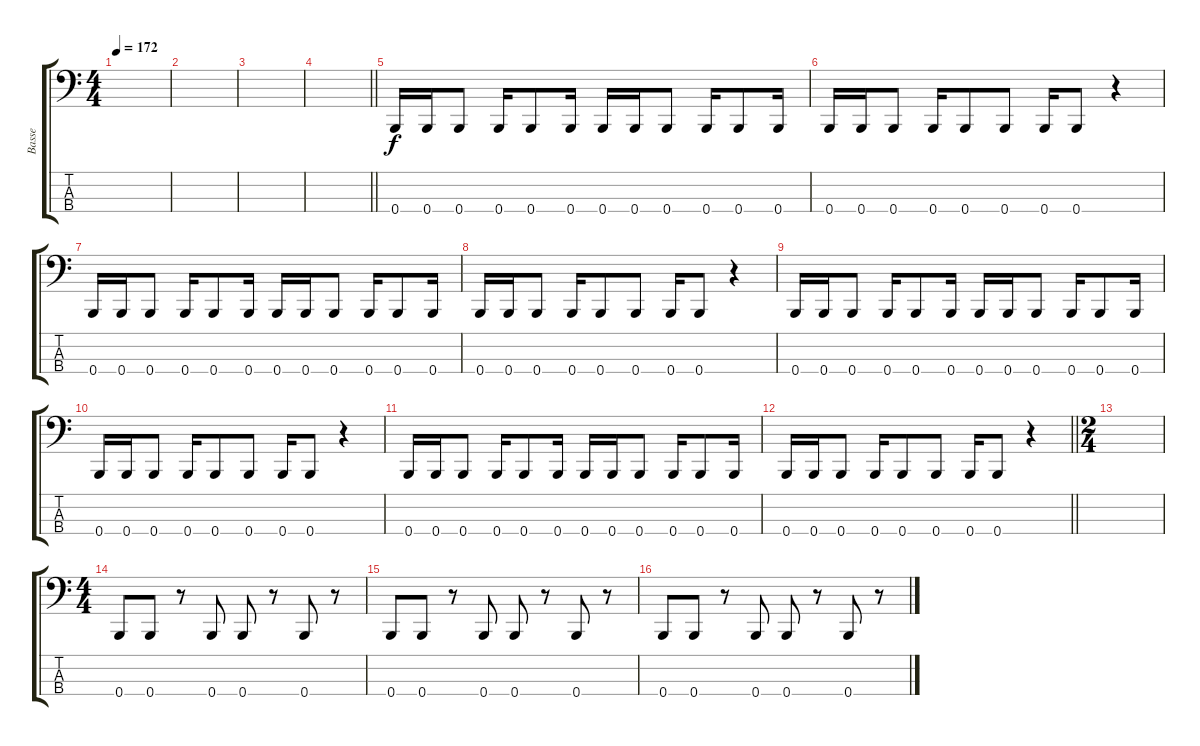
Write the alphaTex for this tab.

\track ("Basse" "Basse") {instrument electricbassfinger}
\staff {score tabs}
\tuning (D2 A1 E1 B0) {hide}
\ts (4 4)
\tempo 172
\clef f4
\ks c
|
|
|
\barLineRight lightlight
|
0.4.16 0.4.16 0.4.8 0.4.16 0.4.8 0.4.16 0.4.16 0.4.16 0.4.8 0.4.16 0.4.8 0.4.16 |
0.4.16 0.4.16 0.4.8 0.4.16 0.4.8 0.4.8 0.4.16 0.4.8 r.4 |
0.4.16 0.4.16 0.4.8 0.4.16 0.4.8 0.4.16 0.4.16 0.4.16 0.4.8 0.4.16 0.4.8 0.4.16 |
0.4.16 0.4.16 0.4.8 0.4.16 0.4.8 0.4.8 0.4.16 0.4.8 r.4 |
0.4.16 0.4.16 0.4.8 0.4.16 0.4.8 0.4.16 0.4.16 0.4.16 0.4.8 0.4.16 0.4.8 0.4.16 |
0.4.16 0.4.16 0.4.8 0.4.16 0.4.8 0.4.8 0.4.16 0.4.8 r.4 |
0.4.16 0.4.16 0.4.8 0.4.16 0.4.8 0.4.16 0.4.16 0.4.16 0.4.8 0.4.16 0.4.8 0.4.16 |
\barLineRight lightlight
0.4.16 0.4.16 0.4.8 0.4.16 0.4.8 0.4.8 0.4.16 0.4.8 r.4 |
\ts (2 4)
|
\ts (4 4)
0.4.8 0.4.8 r.8 0.4.8 0.4.8 r.8 0.4.8 r.8 |
0.4.8 0.4.8 r.8 0.4.8 0.4.8 r.8 0.4.8 r.8 |
0.4.8 0.4.8 r.8 0.4.8 0.4.8 r.8 0.4.8 r.8
